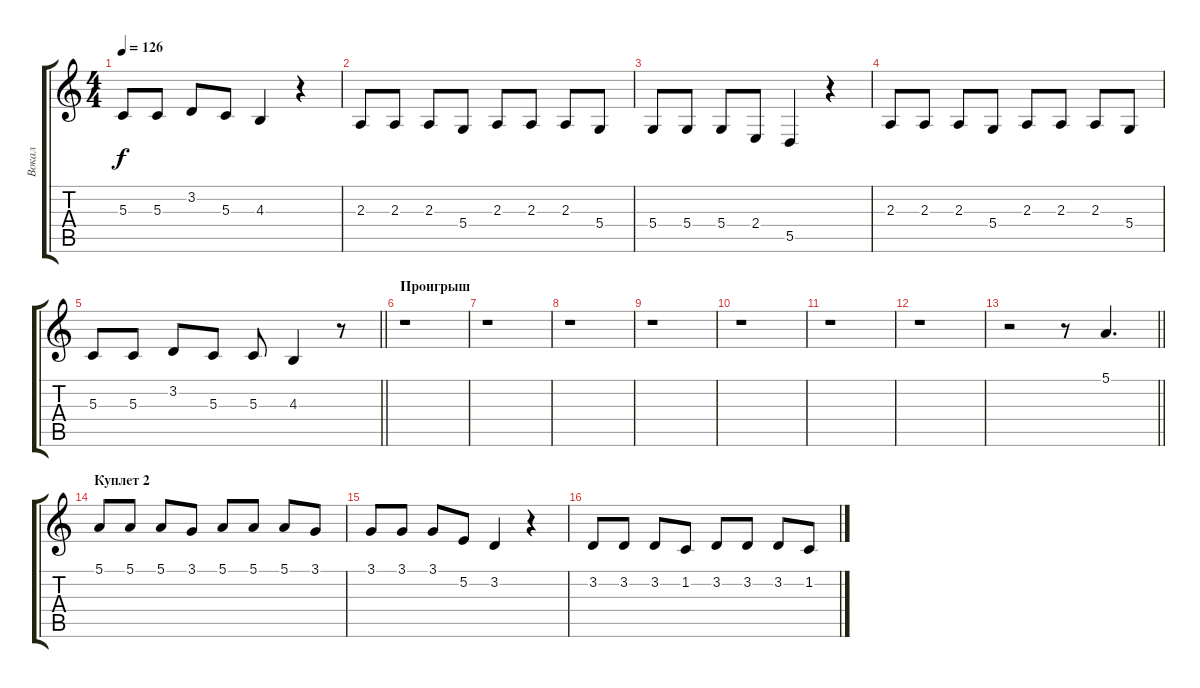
\track ("Вокал" "Вокал") {instrument tenorsax}
\staff {score tabs}
\tuning (E4 B3 G3 D3 A2 E2) {hide}
\ts (4 4)
\tempo 126
\clef g2
\ks c
5.3.8{dy f} 5.3.8 3.2.8 5.3.8 4.3.4 r.4 |
2.3.8 2.3.8 2.3.8 5.4.8 2.3.8 2.3.8 2.3.8 5.4.8 |
5.4.8 5.4.8 5.4.8 2.4.8 5.5.4 r.4 |
2.3.8 2.3.8 2.3.8 5.4.8 2.3.8 2.3.8 2.3.8 5.4.8 |
\barLineRight lightlight
5.3.8 5.3.8 3.2.8 5.3.8 5.3.8 4.3.4 r.8 |
\section ("" "Проигрыш")
r.1 |
r.1 |
r.1 |
r.1 |
r.1 |
r.1 |
r.1 |
\barLineRight lightlight
r.2 r.8 5.1.4{d} |
\section ("" "Куплет 2")
5.1.8 5.1.8 5.1.8 3.1.8 5.1.8 5.1.8 5.1.8 3.1.8 |
3.1.8 3.1.8 3.1.8 5.2.8 3.2.4 r.4 |
3.2.8 3.2.8 3.2.8 1.2.8 3.2.8 3.2.8 3.2.8 1.2.8
